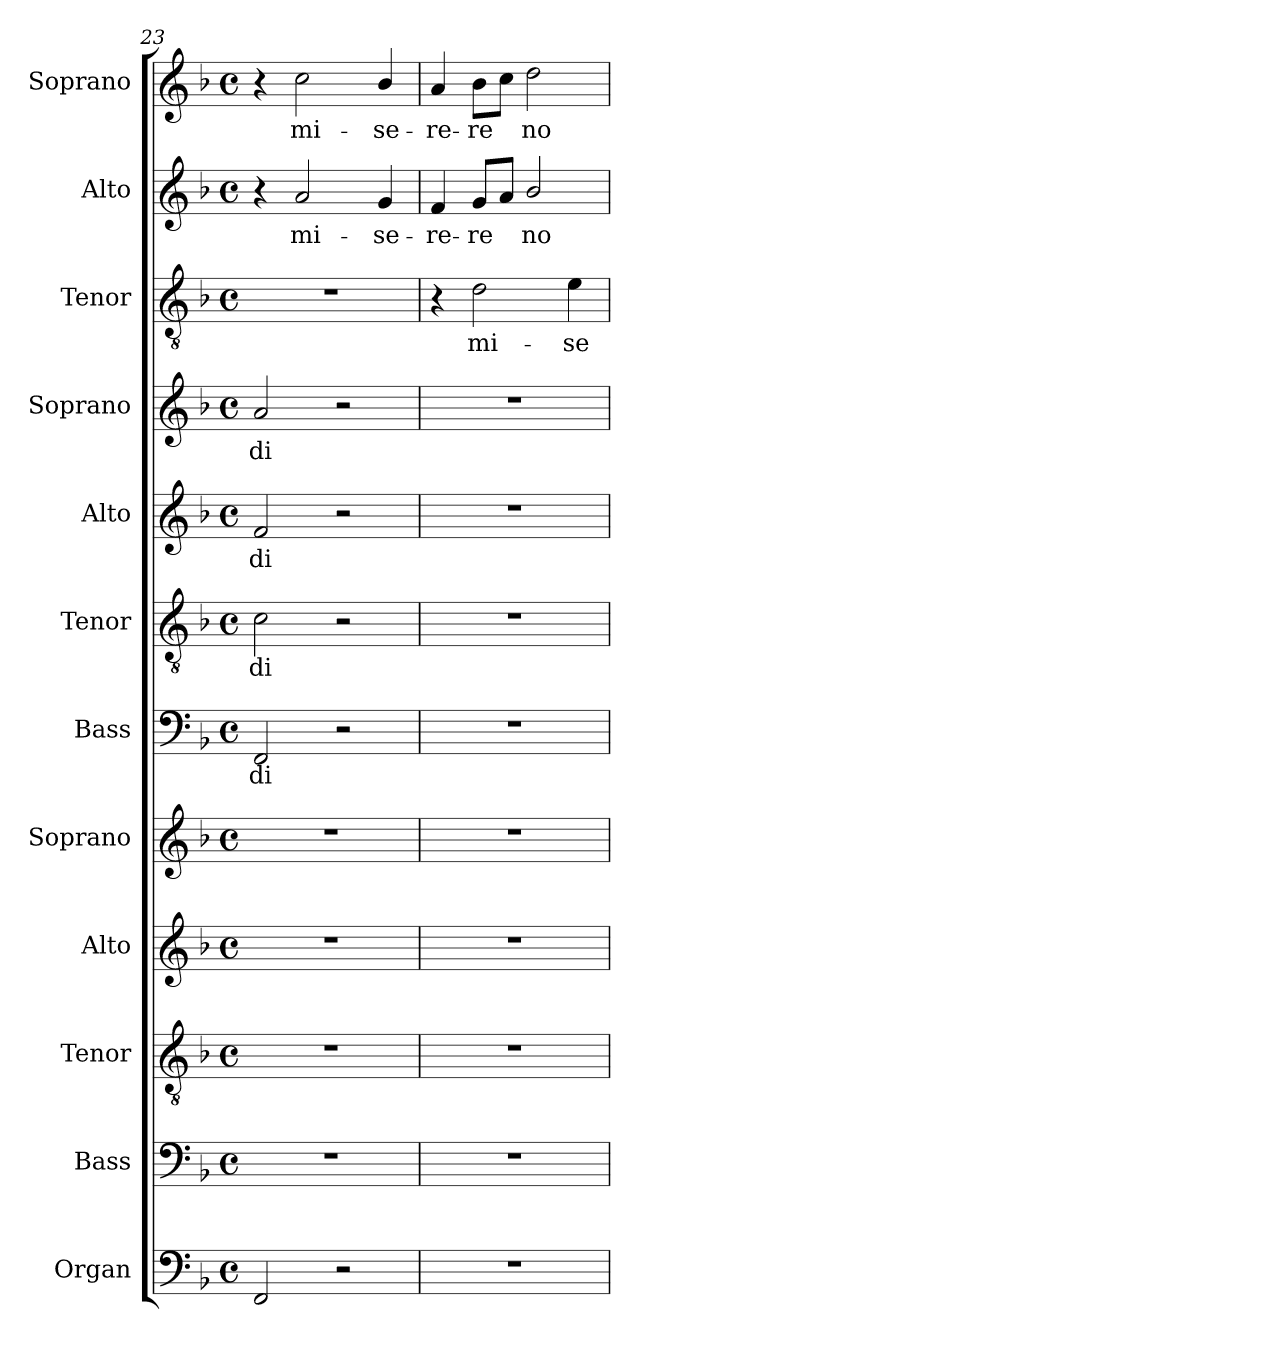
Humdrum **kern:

**kern	**kern	**kern	**kern	**kern	**kern	**text	**kern	**text	**kern	**text	**kern	**text	**kern	**text	**kern	**text	**kern	**text
*part12	*part11	*part10	*part9	*part8	*part7	*part7	*part6	*part6	*part5	*part5	*part4	*part4	*part3	*part3	*part2	*part2	*part1	*part1
*staff12	*staff11	*staff10	*staff9	*staff8	*staff7	*staff7	*staff6	*staff6	*staff5	*staff5	*staff4	*staff4	*staff3	*staff3	*staff2	*staff2	*staff1	*staff1
*I"Organ	*I"Bass	*I"Tenor	*I"Alto	*I"Soprano	*I"Bass	*	*I"Tenor	*	*I"Alto	*	*I"Soprano	*	*I"Tenor	*	*I"Alto	*	*I"Soprano	*
*I'Org.	*I'B.	*I'T.	*I'A.	*I'S.	*I'B.	*	*I'T.	*	*I'A.	*	*I'S.	*	*I'T.	*	*I'A.	*	*I'S.	*
*clefF4	*clefF4	*clefGv2	*clefG2	*clefG2	*clefF4	*	*clefGv2	*	*clefG2	*	*clefG2	*	*clefGv2	*	*clefG2	*	*clefG2	*
*	*	*ITrd7c12	*	*	*	*	*ITrd7c12	*	*	*	*	*	*ITrd7c12	*	*	*	*	*
*k[b-]	*k[b-]	*k[b-]	*k[b-]	*k[b-]	*k[b-]	*	*k[b-]	*	*k[b-]	*	*k[b-]	*	*k[b-]	*	*k[b-]	*	*k[b-]	*
*F:	*F:	*F:	*F:	*F:	*F:	*	*F:	*	*F:	*	*F:	*	*F:	*	*F:	*	*F:	*
*M4/4	*M4/4	*M4/4	*M4/4	*M4/4	*M4/4	*	*M4/4	*	*M4/4	*	*M4/4	*	*M4/4	*	*M4/4	*	*M4/4	*
*met(c)	*met(c)	*met(c)	*met(c)	*met(c)	*met(c)	*	*met(c)	*	*met(c)	*	*met(c)	*	*met(c)	*	*met(c)	*	*met(c)	*
=23	=23	=23	=23	=23	=23	=23	=23	=23	=23	=23	=23	=23	=23	=23	=23	=23	=23	=23
!	!	!	!	!	!	!LO:LY:b:color=#000000	!	!	!	!	!	!	!	!	!	!	!	!
!	!	!	!	!	!	!	!	!LO:LY:b:color=#000000	!	!	!	!	!	!	!	!	!	!
!	!	!	!	!	!	!	!	!	!	!LO:LY:b:color=#000000	!	!	!	!	!	!	!	!
!	!	!	!	!	!	!	!	!	!	!	!	!LO:LY:b:color=#000000	!	!	!	!	!	!
2FFi/	1r	1r	1r	1r	2FFi/	-di	2Ci\	-di	2fi/	-di	2ai/	-di	1r	.	4r	.	4r	.
!	!	!	!	!	!	!	!	!	!	!	!	!	!	!	!	!LO:LY:b:color=#000000	!	!
!	!	!	!	!	!	!	!	!	!	!	!	!	!	!	!	!	!	!LO:LY:b:color=#000000
.	.	.	.	.	.	.	.	.	.	.	.	.	.	.	2ai/	mi-	2cci\	mi-
2r	.	.	.	.	2r	.	2r	.	2r	.	2r	.	.	.	.	.	.	.
!	!	!	!	!	!	!	!	!	!	!	!	!	!	!	!	!LO:LY:b:color=#000000	!	!
!	!	!	!	!	!	!	!	!	!	!	!	!	!	!	!	!	!	!LO:LY:b:color=#000000
.	.	.	.	.	.	.	.	.	.	.	.	.	.	.	4gi/	-se-	4b-i/	-se-
=24	=24	=24	=24	=24	=24	=24	=24	=24	=24	=24	=24	=24	=24	=24	=24	=24	=24	=24
!	!	!	!	!	!	!	!	!	!	!	!	!	!	!	!	!LO:LY:b:color=#000000	!	!
!	!	!	!	!	!	!	!	!	!	!	!	!	!	!	!	!	!	!LO:LY:b:color=#000000
1r	1r	1r	1r	1r	1r	.	1r	.	1r	.	1r	.	4r	.	4fi/	-re-	4ai/	-re-
!	!	!	!	!	!	!	!	!	!	!	!	!	!	!LO:LY:b:color=#000000	!	!	!	!
!	!	!	!	!	!	!	!	!	!	!	!	!	!	!	!	!LO:LY:b:color=#000000	!	!
!	!	!	!	!	!	!	!	!	!	!	!	!	!	!	!	!	!	!LO:LY:b:color=#000000
.	.	.	.	.	.	.	.	.	.	.	.	.	2Di\	mi-	8gi/L	-re	8b-i\L	-re
.	.	.	.	.	.	.	.	.	.	.	.	.	.	.	8ai/J	.	8cci\J	.
!	!	!	!	!	!	!	!	!	!	!	!	!	!	!	!	!LO:LY:b:color=#000000	!	!
!	!	!	!	!	!	!	!	!	!	!	!	!	!	!	!	!	!	!LO:LY:b:color=#000000
.	.	.	.	.	.	.	.	.	.	.	.	.	.	.	2b-i/	no-	2ddi\	no-
!	!	!	!	!	!	!	!	!	!	!	!	!	!	!LO:LY:b:color=#000000	!	!	!	!
.	.	.	.	.	.	.	.	.	.	.	.	.	4Ei\	-se-	.	.	.	.
=	=	=	=	=	=	=	=	=	=	=	=	=	=	=	=	=	=	=
*-	*-	*-	*-	*-	*-	*-	*-	*-	*-	*-	*-	*-	*-	*-	*-	*-	*-	*-
